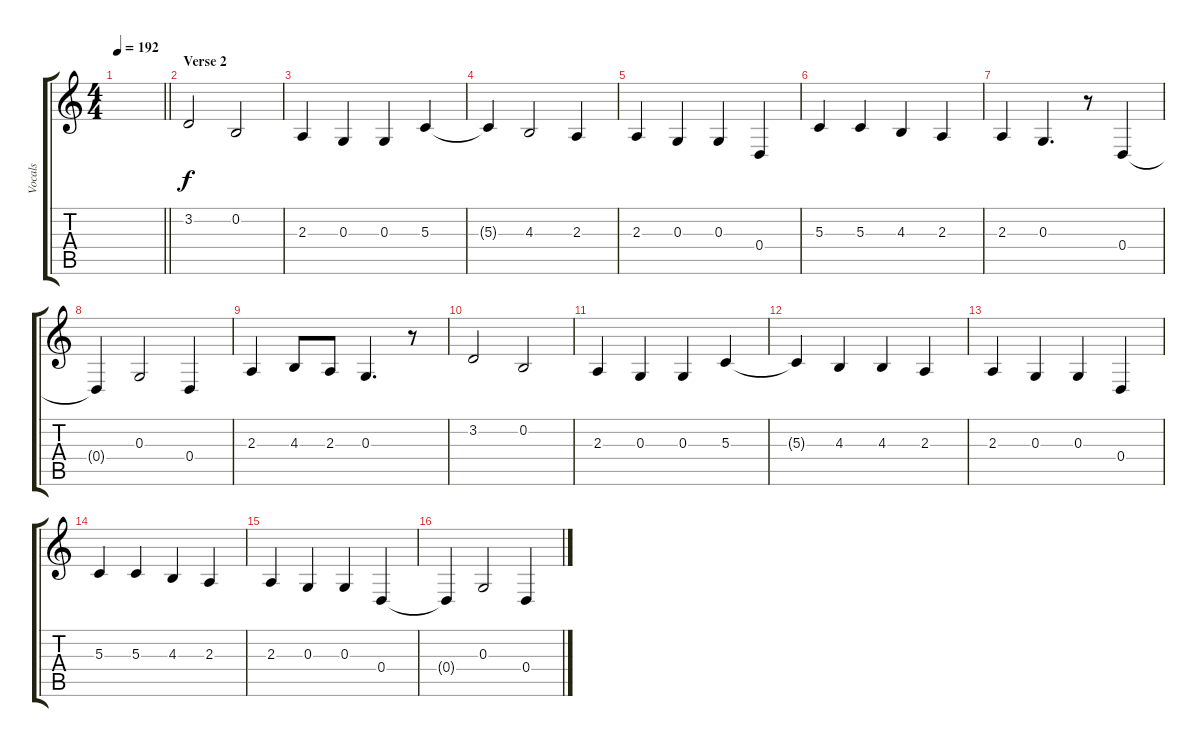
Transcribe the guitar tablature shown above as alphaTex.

\track ("Vocals" "Vocals") {instrument altosax}
\staff {score tabs}
\tuning (E4 B3 G3 D3 A2 E2) {hide}
\ts (4 4)
\tempo 192
\clef g2
\barLineRight lightlight
\ks c
|
\section ("" "Verse 2")
3.2.2 0.2.2 |
2.3.4 0.3.4 0.3.4 5.3.4 |
5.3{t}.4 4.3.2 2.3.4 |
2.3.4 0.3.4 0.3.4 0.4.4 |
5.3.4 5.3.4 4.3.4 2.3.4 |
2.3.4 0.3.4{d} r.8 0.4.4 |
0.4{t}.4 0.3.2 0.4.4 |
2.3.4 4.3.8 2.3.8 0.3.4{d} r.8 |
3.2.2 0.2.2 |
2.3.4 0.3.4 0.3.4 5.3.4 |
5.3{t}.4 4.3.4 4.3.4 2.3.4 |
2.3.4 0.3.4 0.3.4 0.4.4 |
5.3.4 5.3.4 4.3.4 2.3.4 |
2.3.4 0.3.4 0.3.4 0.4.4 |
0.4{t}.4 0.3.2 0.4.4
